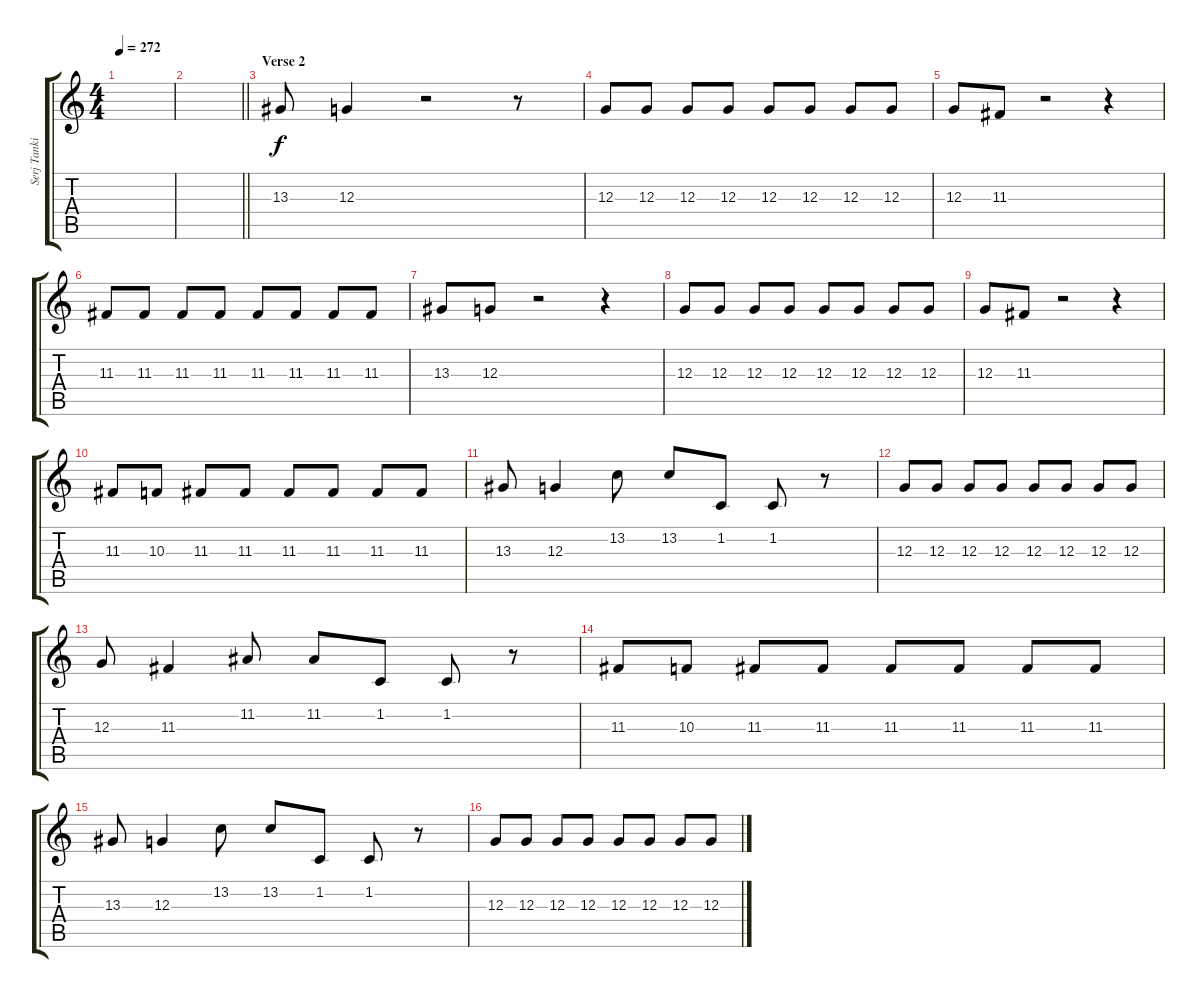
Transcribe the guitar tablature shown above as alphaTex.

\track ("Serj Tankian Vocals" "Serj Tanki") {instrument lead1square}
\staff {score tabs}
\tuning (E4 B3 G3 D3 A2 E2) {hide}
\ts (4 4)
\tempo 272
\clef g2
\ks c
|
\barLineRight lightlight
|
\section ("" "Verse 2")
13.3.8 12.3.4 r.2 r.8 |
12.3.8 12.3.8 12.3.8 12.3.8 12.3.8 12.3.8 12.3.8 12.3.8 |
12.3.8 11.3.8 r.2 r.4 |
11.3.8 11.3.8 11.3.8 11.3.8 11.3.8 11.3.8 11.3.8 11.3.8 |
13.3.8 12.3.8 r.2 r.4 |
12.3.8 12.3.8 12.3.8 12.3.8 12.3.8 12.3.8 12.3.8 12.3.8 |
12.3.8 11.3.8 r.2 r.4 |
11.3.8 10.3.8 11.3.8 11.3.8 11.3.8 11.3.8 11.3.8 11.3.8 |
13.3.8 12.3.4 13.2.8 13.2.8 1.2.8 1.2.8 r.8 |
12.3.8 12.3.8 12.3.8 12.3.8 12.3.8 12.3.8 12.3.8 12.3.8 |
12.3.8 11.3.4 11.2.8 11.2.8 1.2.8 1.2.8 r.8 |
11.3.8 10.3.8 11.3.8 11.3.8 11.3.8 11.3.8 11.3.8 11.3.8 |
13.3.8 12.3.4 13.2.8 13.2.8 1.2.8 1.2.8 r.8 |
12.3.8 12.3.8 12.3.8 12.3.8 12.3.8 12.3.8 12.3.8 12.3.8
